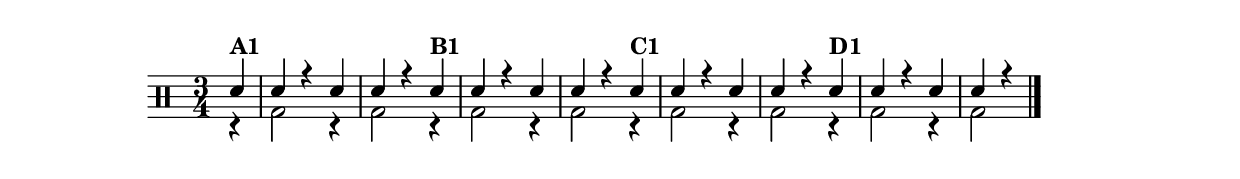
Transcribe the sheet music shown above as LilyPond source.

%-*- coding: utf-8 -*-

\version "2.16.0"

%\header {title = "variacoes sobre zabelinha - variacao 1"}

\drums {

\override Staff.TimeSignature #'style = #'()
\time 3/4 
\partial 4*1

\context DrumVoice = "1" { }
\context DrumVoice = "2" {  }

<<
{

sn4^\markup {\bold {A1}}
sn r sn sn r
sn^\markup{\bold {B1}}
sn r sn sn r
sn^\markup{\bold {C1}}
sn r sn sn r
sn^\markup{\bold {D1}}
sn r sn sn r 

}


\\

{

r4
bd2 r4
bd2 r4
bd2 r4
bd2 r4
bd2 r4
bd2 r4
bd2 r4
bd2


}

>>

\bar "|."

}

